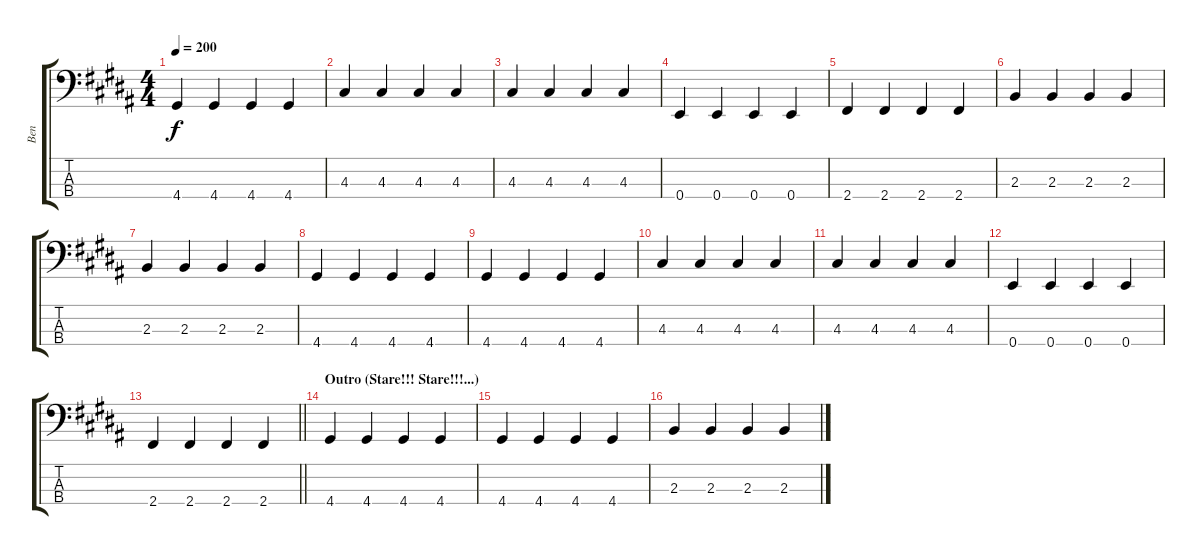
\track ("Ben" "Ben") {instrument electricbassfinger}
\staff {score tabs}
\tuning (G2 D2 A1 E1) {hide}
\ts (4 4)
\tempo 200
\clef f4
\ks g#minor
4.4.4{dy f} 4.4.4 4.4.4 4.4.4 |
4.3.4 4.3.4 4.3.4 4.3.4 |
4.3.4 4.3.4 4.3.4 4.3.4 |
0.4.4 0.4.4 0.4.4 0.4.4 |
2.4.4 2.4.4 2.4.4 2.4.4 |
2.3.4 2.3.4 2.3.4 2.3.4 |
2.3.4 2.3.4 2.3.4 2.3.4 |
4.4.4 4.4.4 4.4.4 4.4.4 |
4.4.4 4.4.4 4.4.4 4.4.4 |
4.3.4 4.3.4 4.3.4 4.3.4 |
4.3.4 4.3.4 4.3.4 4.3.4 |
0.4.4 0.4.4 0.4.4 0.4.4 |
\barLineRight lightlight
2.4.4 2.4.4 2.4.4 2.4.4 |
\section ("" "Outro (Stare!!! Stare!!!...)")
4.4.4 4.4.4 4.4.4 4.4.4 |
4.4.4 4.4.4 4.4.4 4.4.4 |
2.3.4 2.3.4 2.3.4 2.3.4
